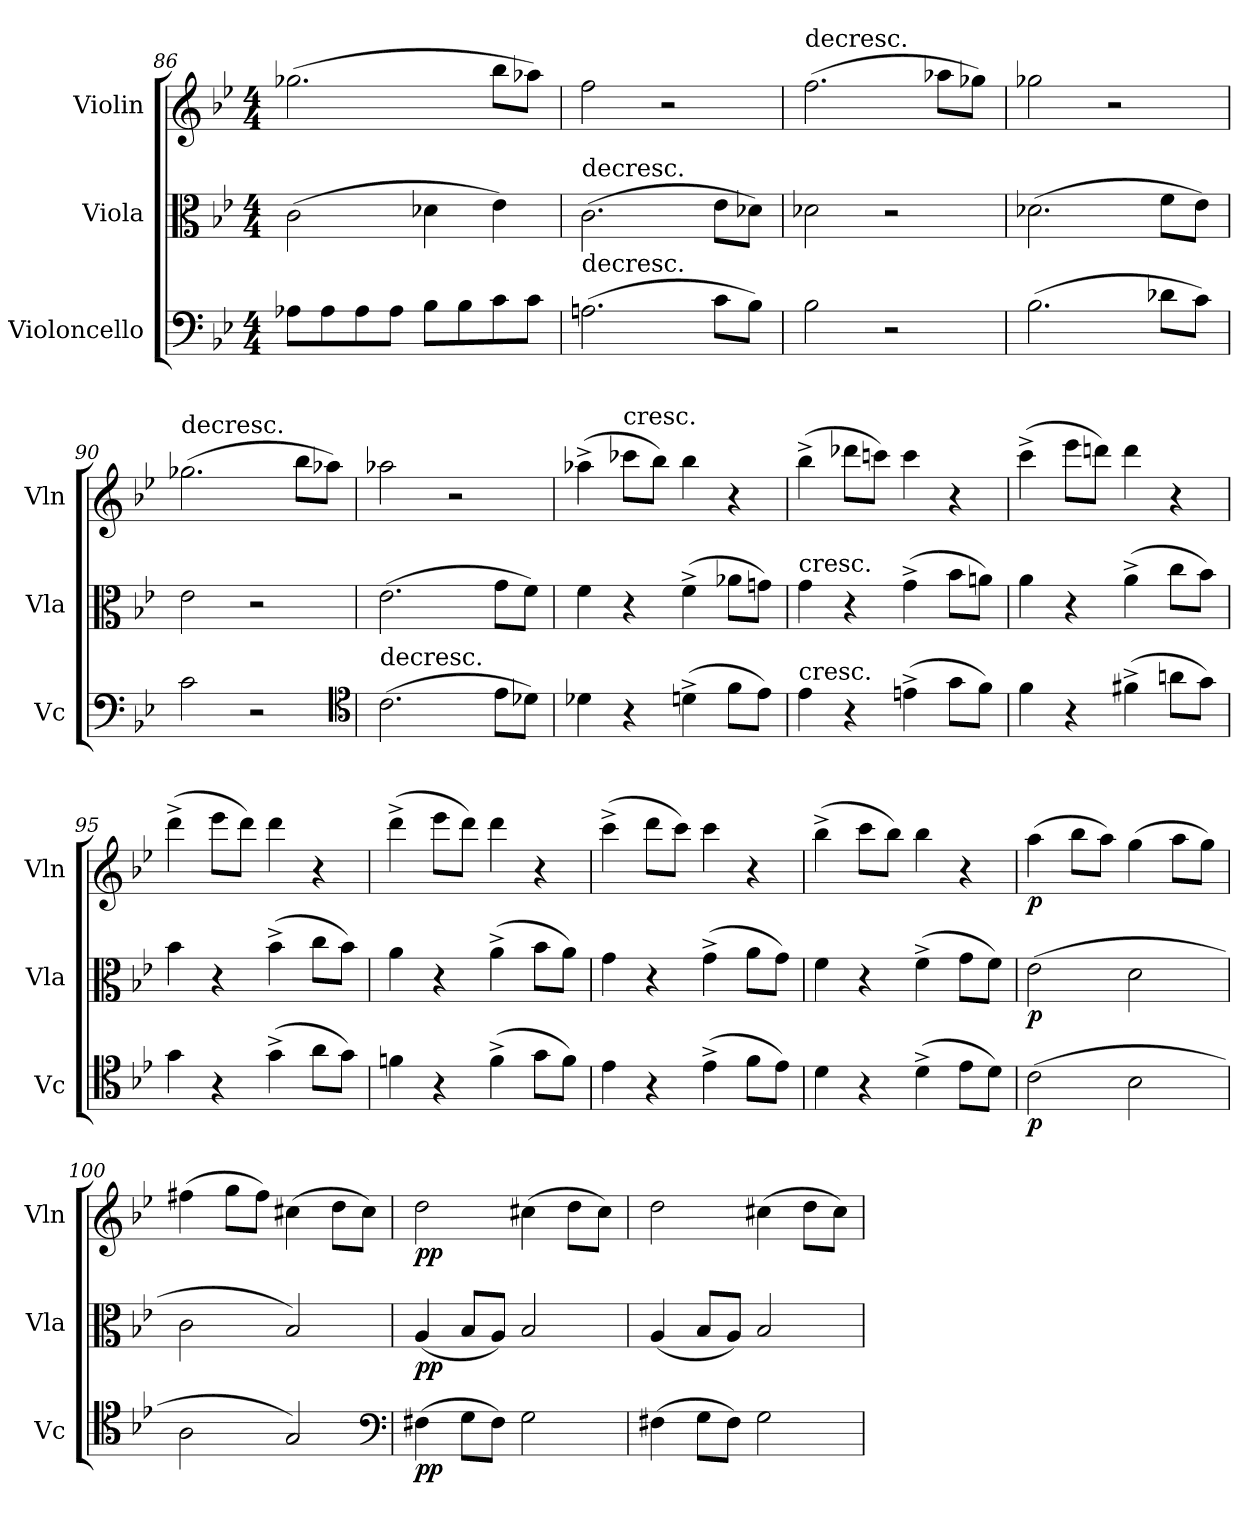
**kern	**dynam	**kern	**dynam	**kern	**dynam
*part3	*part3	*part2	*part2	*part1	*part1
*staff3	*staff3	*staff2	*staff2	*staff1	*staff1
*I"Violoncello	*	*I"Viola	*	*I"Violin	*
*I'Vc	*	*I'Vla	*	*I'Vln	*
*clefF4	*	*clefC3	*	*clefG2	*
*k[b-e-]	*	*k[b-e-]	*	*k[b-e-]	*
*M4/4	*	*M4/4	*	*M4/4	*
=86	=86	=86	=86	=86	=86
8A-X\L	.	(2c\	.	(2.gg-X\	.
8A-\	.	.	.	.	.
8A-\	.	.	.	.	.
8A-\J	.	.	.	.	.
8B-\L	.	4d-X\	.	.	.
8B-\	.	.	.	.	.
8c\	.	4e-\)	.	8bb-\L	.
8c\J	.	.	.	8aa-X\J)	.
=87	=87	=87	=87	=87	=87
!	!	!LO:TX:t=decresc.	!	!	!
!LO:TX:t=decresc.	!	!	!	!	!
(2.An\	.	(2.c\	.	2ff\	.
.	.	.	.	2r	.
8c\L	.	8e-\L	.	.	.
8B-\J)	.	8d-X\J)	.	.	.
=88	=88	=88	=88	=88	=88
!	!	!	!	!LO:TX:t=decresc.	!
2B-\	.	2d-X\	.	(2.ff\	.
2r	.	2r	.	.	.
.	.	.	.	8aa-X\L	.
.	.	.	.	8gg-X\J)	.
=89	=89	=89	=89	=89	=89
(2.B-\	.	(2.d-X\	.	2gg-X\	.
.	.	.	.	2r	.
8d-X\L	.	8f\L	.	.	.
8c\J)	.	8e-\J)	.	.	.
=90	=90	=90	=90	=90	=90
!	!	!	!	!LO:TX:t=decresc.	!
2c\	.	2e-\	.	(2.gg-X\	.
2r	.	2r	.	.	.
.	.	.	.	8bb-\L	.
.	.	.	.	8aa-X\J)	.
*clefC4	*	*	*	*	*
=91	=91	=91	=91	=91	=91
!LO:TX:t=decresc.	!	!	!	!	!
(2.c\	.	(2.e-\	.	2aa-X\	.
.	.	.	.	2r	.
8e-\L	.	8g\L	.	.	.
8d-X\J)	.	8f\J)	.	.	.
=92	=92	=92	=92	=92	=92
4d-X\	.	4f\	.	(4aa-X^\	.
!	!	!	!	!LO:TX:t=cresc.	!
4r	.	4r	.	8ccc-X\L	.
.	.	.	.	8bb-\J)	.
(4dn^\	.	(4f^\	.	4bb-\	.
8f\L	.	8a-X\L	.	4r	.
8e-\J)	.	8gn\J)	.	.	.
=93	=93	=93	=93	=93	=93
!	!	!LO:TX:t=cresc.	!	!	!
!LO:TX:t=cresc.	!	!	!	!	!
4e-\	.	4g\	.	(4bb-^\	.
4r	.	4r	.	8ddd-X\L	.
.	.	.	.	8cccn\J)	.
(4en^\	.	(4g^\	.	4ccc\	.
8g\L	.	8b-\L	.	4r	.
8f\J)	.	8an\J)	.	.	.
=94	=94	=94	=94	=94	=94
4f\	.	4a\	.	(4ccc^\	.
4r	.	4r	.	8eee-\L	.
.	.	.	.	8dddn\J)	.
(4f#X^\	.	(4a^\	.	4ddd\	.
8an\L	.	8cc\L	.	4r	.
8g\J)	.	8b-\J)	.	.	.
=95	=95	=95	=95	=95	=95
4g\	.	4b-\	.	(4ddd^\	.
4r	.	4r	.	8eee-\L	.
.	.	.	.	8ddd\J)	.
(4g^\	.	(4b-^\	.	4ddd\	.
8a\L	.	8cc\L	.	4r	.
8g\J)	.	8b-\J)	.	.	.
=96	=96	=96	=96	=96	=96
4fn\	.	4a\	.	(4ddd^\	.
4r	.	4r	.	8eee-\L	.
.	.	.	.	8ddd\J)	.
(4f^\	.	(4a^\	.	4ddd\	.
8g\L	.	8b-\L	.	4r	.
8f\J)	.	8a\J)	.	.	.
=97	=97	=97	=97	=97	=97
4e-\	.	4g\	.	(4ccc^\	.
4r	.	4r	.	8ddd\L	.
.	.	.	.	8ccc\J)	.
(4e-^\	.	(4g^\	.	4ccc\	.
8f\L	.	8a\L	.	4r	.
8e-\J)	.	8g\J)	.	.	.
=98	=98	=98	=98	=98	=98
4d\	.	4f\	.	(4bb-^\	.
4r	.	4r	.	8ccc\L	.
.	.	.	.	8bb-\J)	.
(4d^\	.	(4f^\	.	4bb-\	.
8e-\L	.	8g\L	.	4r	.
8d\J)	.	8f\J)	.	.	.
=99	=99	=99	=99	=99	=99
(2c\	p	(2e-\	p	(4aa\	p
.	.	.	.	8bb-\L	.
.	.	.	.	8aa\J)	.
2B-\	.	2d\	.	(4gg\	.
.	.	.	.	8aa\L	.
.	.	.	.	8gg\J)	.
=100	=100	=100	=100	=100	=100
2A\	.	2c\	.	(4ff#X\	.
.	.	.	.	8gg\L	.
.	.	.	.	8ff#\J)	.
2G/)	.	2B-/)	.	(4cc#X\	.
.	.	.	.	8dd\L	.
.	.	.	.	8cc#\J)	.
*clefF4	*	*	*	*	*
=101	=101	=101	=101	=101	=101
(4F#X\	pp	(4A/	pp	2dd\	pp
8G\L	.	8B-/L	.	.	.
8F#\J)	.	8A/J)	.	.	.
2G\	.	2B-/	.	(4cc#X\	.
.	.	.	.	8dd\L	.
.	.	.	.	8cc#\J)	.
=102	=102	=102	=102	=102	=102
(4F#X\	.	(4A/	.	2dd\	.
8G\L	.	8B-/L	.	.	.
8F#\J)	.	8A/J)	.	.	.
2G\	.	2B-/	.	(4cc#X\	.
.	.	.	.	8dd\L	.
.	.	.	.	8cc#\J)	.
=	=	=	=	=	=
*-	*-	*-	*-	*-	*-
